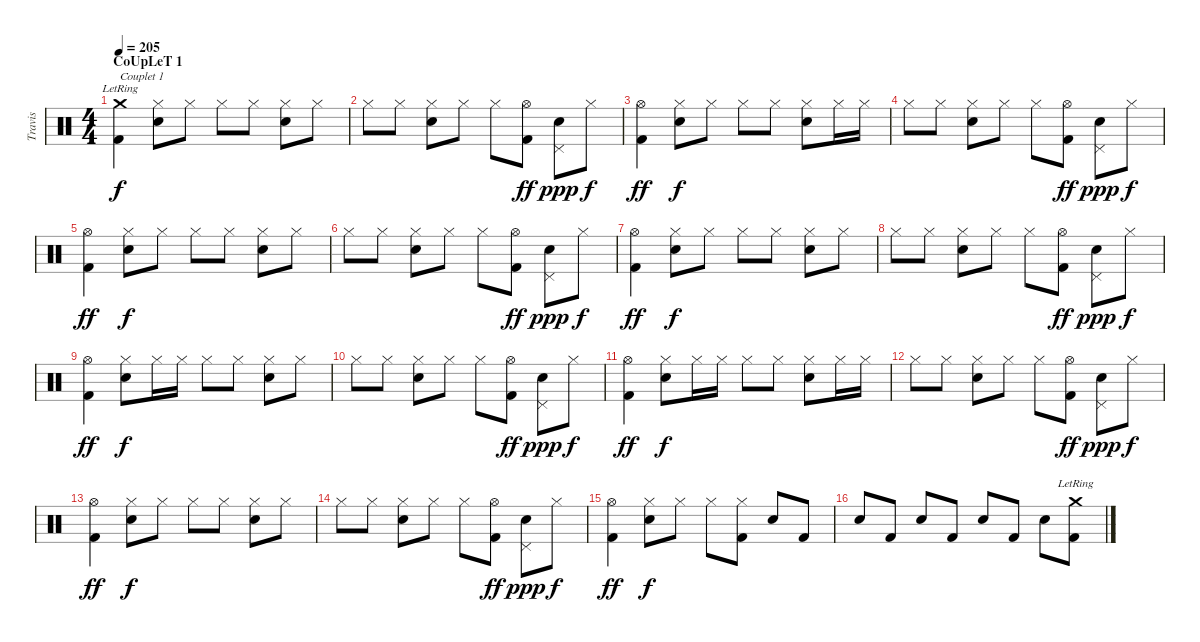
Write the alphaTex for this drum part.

\track ("Travis" "Travis") {instrument percussion}
\staff {score}
\articulation defaults
\ts (4 4)
\section ("" "CoUpLeT 1")
\tempo 205
\clef neutral
\ks c
("Crash medium (hit)"{lr} "Kick (hit) 2").4{txt "Couplet 1" dy f} ("Hi-Hat (closed)" "Electric Snare (hit)").8 "Hi-Hat (closed)".8 "Hi-Hat (closed)".8 "Hi-Hat (closed)".8 ("Hi-Hat (closed)" "Electric Snare (hit)").8 "Hi-Hat (closed)".8 |
"Hi-Hat (closed)".8 "Hi-Hat (closed)".8 ("Hi-Hat (closed)" "Electric Snare (hit)").8 "Hi-Hat (closed)".8 "Hi-Hat (closed)".8 ("Hi-Hat (open)" "Kick (hit) 2").8{dy ff} ("Pedal Hi-Hat (hit)" "Electric Snare (hit)").8{dy ppp} "Hi-Hat (closed)".8{dy f} |
("Hi-Hat (open)" "Kick (hit) 2").4{dy ff} ("Hi-Hat (closed)" "Electric Snare (hit)").8{dy f} "Hi-Hat (closed)".8 "Hi-Hat (closed)".8 "Hi-Hat (closed)".8 ("Hi-Hat (closed)" "Electric Snare (hit)").8 "Hi-Hat (closed)".16 "Hi-Hat (closed)".16 |
"Hi-Hat (closed)".8 "Hi-Hat (closed)".8 ("Hi-Hat (closed)" "Electric Snare (hit)").8 "Hi-Hat (closed)".8 "Hi-Hat (closed)".8 ("Hi-Hat (open)" "Kick (hit) 2").8{dy ff} ("Pedal Hi-Hat (hit)" "Electric Snare (hit)").8{dy ppp} "Hi-Hat (closed)".8{dy f} |
("Hi-Hat (open)" "Kick (hit) 2").4{dy ff} ("Hi-Hat (closed)" "Electric Snare (hit)").8{dy f} "Hi-Hat (closed)".8 "Hi-Hat (closed)".8 "Hi-Hat (closed)".8 ("Hi-Hat (closed)" "Electric Snare (hit)").8 "Hi-Hat (closed)".8 |
"Hi-Hat (closed)".8 "Hi-Hat (closed)".8 ("Hi-Hat (closed)" "Electric Snare (hit)").8 "Hi-Hat (closed)".8 "Hi-Hat (closed)".8 ("Hi-Hat (open)" "Kick (hit) 2").8{dy ff} ("Pedal Hi-Hat (hit)" "Electric Snare (hit)").8{dy ppp} "Hi-Hat (closed)".8{dy f} |
("Hi-Hat (open)" "Kick (hit) 2").4{dy ff} ("Hi-Hat (closed)" "Electric Snare (hit)").8{dy f} "Hi-Hat (closed)".8 "Hi-Hat (closed)".8 "Hi-Hat (closed)".8 ("Hi-Hat (closed)" "Electric Snare (hit)").8 "Hi-Hat (closed)".8 |
"Hi-Hat (closed)".8 "Hi-Hat (closed)".8 ("Hi-Hat (closed)" "Electric Snare (hit)").8 "Hi-Hat (closed)".8 "Hi-Hat (closed)".8 ("Hi-Hat (open)" "Kick (hit) 2").8{dy ff} ("Pedal Hi-Hat (hit)" "Electric Snare (hit)").8{dy ppp} "Hi-Hat (closed)".8{dy f} |
("Hi-Hat (open)" "Kick (hit) 2").4{dy ff} ("Hi-Hat (closed)" "Electric Snare (hit)").8{dy f} "Hi-Hat (closed)".16 "Hi-Hat (closed)".16 "Hi-Hat (closed)".8 "Hi-Hat (closed)".8 ("Hi-Hat (closed)" "Electric Snare (hit)").8 "Hi-Hat (closed)".8 |
"Hi-Hat (closed)".8 "Hi-Hat (closed)".8 ("Hi-Hat (closed)" "Electric Snare (hit)").8 "Hi-Hat (closed)".8 "Hi-Hat (closed)".8 ("Hi-Hat (open)" "Kick (hit) 2").8{dy ff} ("Pedal Hi-Hat (hit)" "Electric Snare (hit)").8{dy ppp} "Hi-Hat (closed)".8{dy f} |
("Hi-Hat (open)" "Kick (hit) 2").4{dy ff} ("Hi-Hat (closed)" "Electric Snare (hit)").8{dy f} "Hi-Hat (closed)".16 "Hi-Hat (closed)".16 "Hi-Hat (closed)".8 "Hi-Hat (closed)".8 ("Hi-Hat (closed)" "Electric Snare (hit)").8 "Hi-Hat (closed)".16 "Hi-Hat (closed)".16 |
"Hi-Hat (closed)".8 "Hi-Hat (closed)".8 ("Hi-Hat (closed)" "Electric Snare (hit)").8 "Hi-Hat (closed)".8 "Hi-Hat (closed)".8 ("Hi-Hat (open)" "Kick (hit) 2").8{dy ff} ("Pedal Hi-Hat (hit)" "Electric Snare (hit)").8{dy ppp} "Hi-Hat (closed)".8{dy f} |
("Hi-Hat (open)" "Kick (hit) 2").4{dy ff} ("Hi-Hat (closed)" "Electric Snare (hit)").8{dy f} "Hi-Hat (closed)".8 "Hi-Hat (closed)".8 "Hi-Hat (closed)".8 ("Hi-Hat (closed)" "Electric Snare (hit)").8 "Hi-Hat (closed)".8 |
"Hi-Hat (closed)".8 "Hi-Hat (closed)".8 ("Hi-Hat (closed)" "Electric Snare (hit)").8 "Hi-Hat (closed)".8 "Hi-Hat (closed)".8 ("Hi-Hat (open)" "Kick (hit) 2").8{dy ff} ("Pedal Hi-Hat (hit)" "Electric Snare (hit)").8{dy ppp} "Hi-Hat (closed)".8{dy f} |
("Hi-Hat (open)" "Kick (hit) 2").4{dy ff} ("Hi-Hat (closed)" "Electric Snare (hit)").8{dy f} "Hi-Hat (closed)".8 "Hi-Hat (closed)".8 ("Hi-Hat (closed)" "Kick (hit) 2").8 "Electric Snare (hit)".8 "Kick (hit) 2".8 |
"Electric Snare (hit)".8 "Kick (hit) 2".8 "Electric Snare (hit)".8 "Kick (hit) 2".8 "Electric Snare (hit)".8 "Kick (hit) 2".8 "Electric Snare (hit)".8 ("Crash medium (hit)"{lr} "Kick (hit) 2").8
